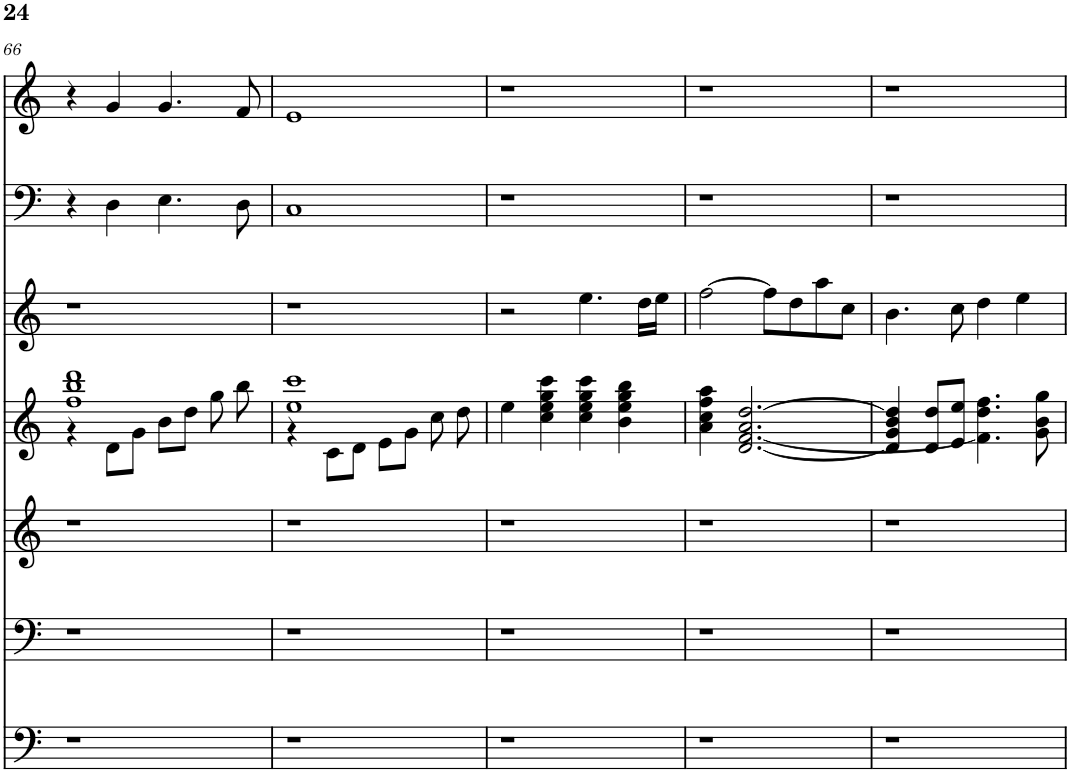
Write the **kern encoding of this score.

**kern	**kern	**kern	**kern	**kern	**kern	**kern
*part7	*part6	*part5	*part4	*part3	*part2	*part1
*staff7	*staff6	*staff5	*staff4	*staff3	*staff2	*staff1
*I"Piano	*I"Piano	*I"Piano	*I"Piano	*I"Piano	*I"Piano	*I"Piano
*I'Pno	*I'Pno	*I'Pno	*I'Pno	*I'Pno	*I'Pno	*I'Pno
!!LO:PB:g=z
*clefF4	*clefF4	*clefG2	*clefG2	*clefG2	*clefF4	*clefG2
*k[]	*k[]	*k[]	*k[]	*k[]	*k[]	*k[]
*	*	*	*M4/4	*M4/4	*M4/4	*M4/4
*	*	*	*met(c)	*met(c)	*met(c)	*met(c)
=66	=66	=66	=66	=66	=66	=66
*	*	*	*^	*	*	*
1r	1r	1r	1ff 1bb 1ddd	4r	1r	4r	4r
.	.	.	.	8d\L	.	4D\	4g/
.	.	.	.	8g\J	.	.	.
.	.	.	.	8b\L	.	4.E\	4.g/
.	.	.	.	8dd\J	.	.	.
.	.	.	.	8gg\	.	.	.
.	.	.	.	8bb\	.	8D\	8f/
=67	=67	=67	=67	=67	=67	=67	=67
1r	1r	1r	1ee 1ccc	4r	1r	1C	1e
.	.	.	.	8c\L	.	.	.
.	.	.	.	8d\J	.	.	.
.	.	.	.	8e\L	.	.	.
.	.	.	.	8g\J	.	.	.
.	.	.	.	8cc\	.	.	.
.	.	.	.	8dd\	.	.	.
*	*	*	*v	*v	*	*	*
=68	=68	=68	=68	=68	=68	=68
1r	1r	1r	4ee\	2r	1r	1r
.	.	.	4cc\ 4ee\ 4gg\ 4ccc\	.	.	.
.	.	.	4cc\ 4ee\ 4gg\ 4ccc\	4.ee\	.	.
.	.	.	4b\ 4ee\ 4gg\ 4bb\	.	.	.
.	.	.	.	16dd\LL	.	.
.	.	.	.	16ee\JJ	.	.
=69	=69	=69	=69	=69	=69	=69
1r	1r	1r	4a\ 4cc\ 4ff\ 4aa\	[2ff\	1r	1r
.	.	.	[2.d/ [2.f/ 2.a/ [2.dd/	.	.	.
.	.	.	.	8ff\L]	.	.
.	.	.	.	8dd\	.	.
.	.	.	.	8aa\	.	.
.	.	.	.	8cc\J	.	.
=70	=70	=70	=70	=70	=70	=70
1r	1r	1r	4d/] 4g/ 4b/ 4dd/]	4.b\	1r	1r
.	.	.	8d/ 8dd/L	.	.	.
.	.	.	8e/ 8ee/J	8cc\	.	.
.	.	.	4.f\] 4.dd\ 4.ff\	4dd\	.	.
.	.	.	.	4ee\	.	.
.	.	.	8g\ 8b\ 8gg\	.	.	.
=	=	=	=	=	=	=
*-	*-	*-	*-	*-	*-	*-
